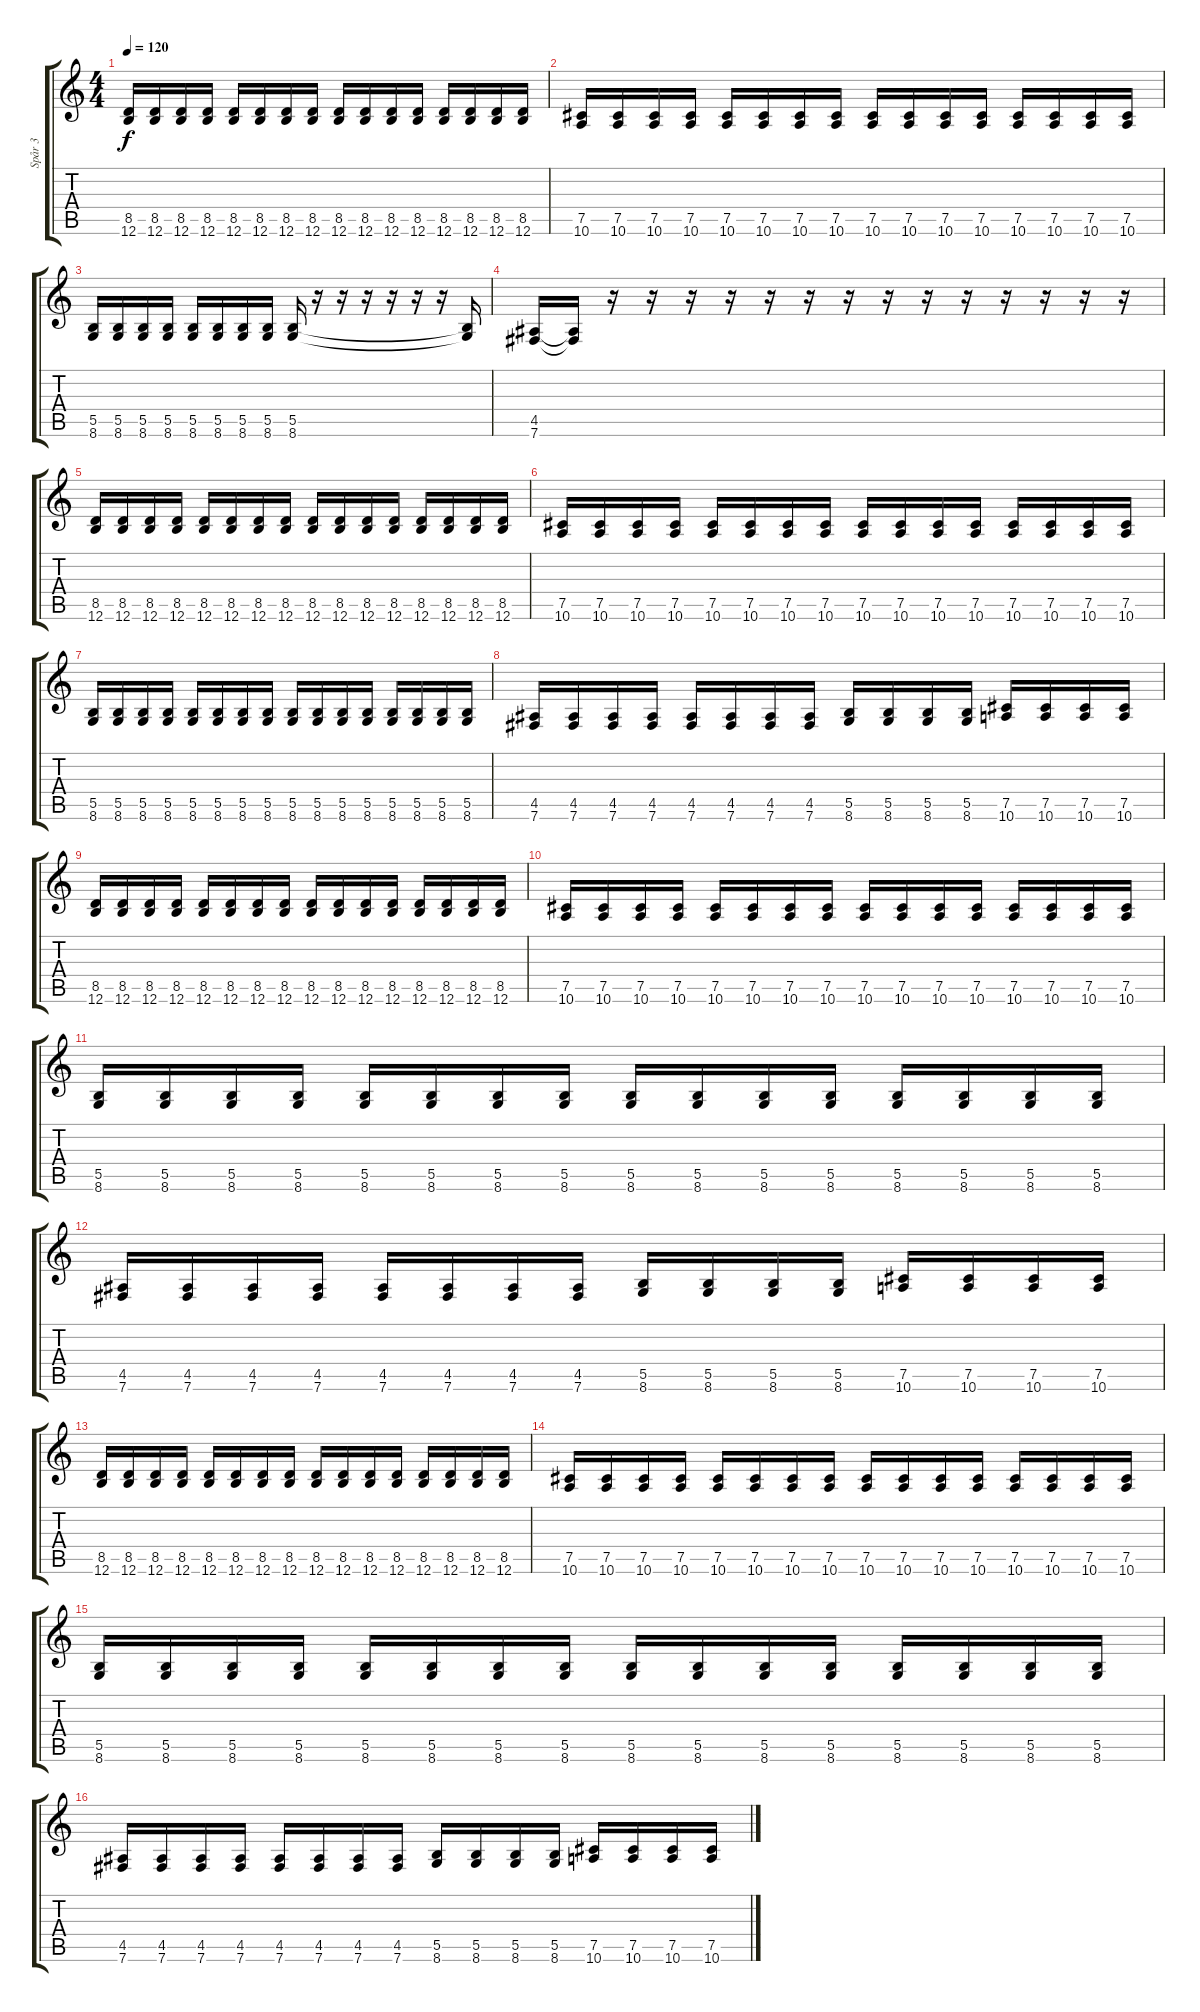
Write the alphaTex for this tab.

\track ("Spår 3" "Spår 3") {instrument distortionguitar}
\staff {score tabs}
\tuning (Db4 Ab3 E3 B2 Gb2 B1) {hide}
\ts (4 4)
\tempo 120
\clef g2
\ks c
(8.5 12.6).16{dy f} (8.5 12.6).16 (8.5 12.6).16 (8.5 12.6).16 (8.5 12.6).16 (8.5 12.6).16 (8.5 12.6).16 (8.5 12.6).16 (8.5 12.6).16 (8.5 12.6).16 (8.5 12.6).16 (8.5 12.6).16 (8.5 12.6).16 (8.5 12.6).16 (8.5 12.6).16 (8.5 12.6).16 |
(7.5 10.6).16 (7.5 10.6).16 (7.5 10.6).16 (7.5 10.6).16 (7.5 10.6).16 (7.5 10.6).16 (7.5 10.6).16 (7.5 10.6).16 (7.5 10.6).16 (7.5 10.6).16 (7.5 10.6).16 (7.5 10.6).16 (7.5 10.6).16 (7.5 10.6).16 (7.5 10.6).16 (7.5 10.6).16 |
(5.5 8.6).16 (5.5 8.6).16 (5.5 8.6).16 (5.5 8.6).16 (5.5 8.6).16 (5.5 8.6).16 (5.5 8.6).16 (5.5 8.6).16 (5.5 8.6).16 r.16 r.16 r.16 r.16 r.16 r.16 (5.5{t} 8.6{t}).16 |
(4.5 7.6).16 (4.5{t} 7.6{t}).16 r.16 r.16 r.16 r.16 r.16 r.16 r.16 r.16 r.16 r.16 r.16 r.16 r.16 r.16 |
(8.5 12.6).16 (8.5 12.6).16 (8.5 12.6).16 (8.5 12.6).16 (8.5 12.6).16 (8.5 12.6).16 (8.5 12.6).16 (8.5 12.6).16 (8.5 12.6).16 (8.5 12.6).16 (8.5 12.6).16 (8.5 12.6).16 (8.5 12.6).16 (8.5 12.6).16 (8.5 12.6).16 (8.5 12.6).16 |
(7.5 10.6).16 (7.5 10.6).16 (7.5 10.6).16 (7.5 10.6).16 (7.5 10.6).16 (7.5 10.6).16 (7.5 10.6).16 (7.5 10.6).16 (7.5 10.6).16 (7.5 10.6).16 (7.5 10.6).16 (7.5 10.6).16 (7.5 10.6).16 (7.5 10.6).16 (7.5 10.6).16 (7.5 10.6).16 |
(5.5 8.6).16 (5.5 8.6).16 (5.5 8.6).16 (5.5 8.6).16 (5.5 8.6).16 (5.5 8.6).16 (5.5 8.6).16 (5.5 8.6).16 (5.5 8.6).16 (5.5 8.6).16 (5.5 8.6).16 (5.5 8.6).16 (5.5 8.6).16 (5.5 8.6).16 (5.5 8.6).16 (5.5 8.6).16 |
(4.5 7.6).16 (4.5 7.6).16 (4.5 7.6).16 (4.5 7.6).16 (4.5 7.6).16 (4.5 7.6).16 (4.5 7.6).16 (4.5 7.6).16 (5.5 8.6).16 (5.5 8.6).16 (5.5 8.6).16 (5.5 8.6).16 (7.5 10.6).16 (7.5 10.6).16 (7.5 10.6).16 (7.5 10.6).16 |
(8.5 12.6).16 (8.5 12.6).16 (8.5 12.6).16 (8.5 12.6).16 (8.5 12.6).16 (8.5 12.6).16 (8.5 12.6).16 (8.5 12.6).16 (8.5 12.6).16 (8.5 12.6).16 (8.5 12.6).16 (8.5 12.6).16 (8.5 12.6).16 (8.5 12.6).16 (8.5 12.6).16 (8.5 12.6).16 |
(7.5 10.6).16 (7.5 10.6).16 (7.5 10.6).16 (7.5 10.6).16 (7.5 10.6).16 (7.5 10.6).16 (7.5 10.6).16 (7.5 10.6).16 (7.5 10.6).16 (7.5 10.6).16 (7.5 10.6).16 (7.5 10.6).16 (7.5 10.6).16 (7.5 10.6).16 (7.5 10.6).16 (7.5 10.6).16 |
(5.5 8.6).16 (5.5 8.6).16 (5.5 8.6).16 (5.5 8.6).16 (5.5 8.6).16 (5.5 8.6).16 (5.5 8.6).16 (5.5 8.6).16 (5.5 8.6).16 (5.5 8.6).16 (5.5 8.6).16 (5.5 8.6).16 (5.5 8.6).16 (5.5 8.6).16 (5.5 8.6).16 (5.5 8.6).16 |
(4.5 7.6).16 (4.5 7.6).16 (4.5 7.6).16 (4.5 7.6).16 (4.5 7.6).16 (4.5 7.6).16 (4.5 7.6).16 (4.5 7.6).16 (5.5 8.6).16 (5.5 8.6).16 (5.5 8.6).16 (5.5 8.6).16 (7.5 10.6).16 (7.5 10.6).16 (7.5 10.6).16 (7.5 10.6).16 |
(8.5 12.6).16 (8.5 12.6).16 (8.5 12.6).16 (8.5 12.6).16 (8.5 12.6).16 (8.5 12.6).16 (8.5 12.6).16 (8.5 12.6).16 (8.5 12.6).16 (8.5 12.6).16 (8.5 12.6).16 (8.5 12.6).16 (8.5 12.6).16 (8.5 12.6).16 (8.5 12.6).16 (8.5 12.6).16 |
(7.5 10.6).16 (7.5 10.6).16 (7.5 10.6).16 (7.5 10.6).16 (7.5 10.6).16 (7.5 10.6).16 (7.5 10.6).16 (7.5 10.6).16 (7.5 10.6).16 (7.5 10.6).16 (7.5 10.6).16 (7.5 10.6).16 (7.5 10.6).16 (7.5 10.6).16 (7.5 10.6).16 (7.5 10.6).16 |
(5.5 8.6).16 (5.5 8.6).16 (5.5 8.6).16 (5.5 8.6).16 (5.5 8.6).16 (5.5 8.6).16 (5.5 8.6).16 (5.5 8.6).16 (5.5 8.6).16 (5.5 8.6).16 (5.5 8.6).16 (5.5 8.6).16 (5.5 8.6).16 (5.5 8.6).16 (5.5 8.6).16 (5.5 8.6).16 |
(4.5 7.6).16 (4.5 7.6).16 (4.5 7.6).16 (4.5 7.6).16 (4.5 7.6).16 (4.5 7.6).16 (4.5 7.6).16 (4.5 7.6).16 (5.5 8.6).16 (5.5 8.6).16 (5.5 8.6).16 (5.5 8.6).16 (7.5 10.6).16 (7.5 10.6).16 (7.5 10.6).16 (7.5 10.6).16
